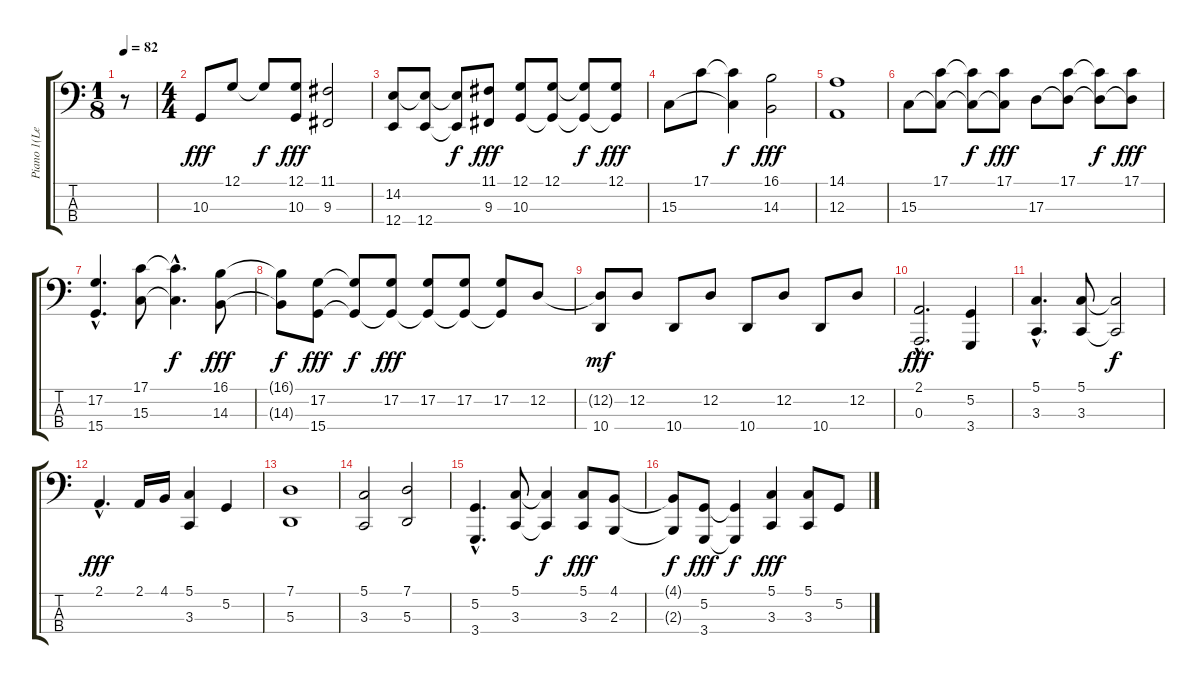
\track ("Piano 1(Left Hand)" "Piano 1(Le") {instrument acousticgrandpiano}
\staff {score tabs}
\tuning (G2 D2 A1 E1) {hide}
\ts (1 8)
\tempo 82
\clef f4
\ks c
r.8{dy fff instrument acousticgrandpiano} |
\ts (4 4)
10.3.8 12.1.8 12.1{t}.8{dy f} (12.1 10.3).8{dy fff} (11.1 9.3).2 |
(14.2 12.4).8 (14.2{t} 12.4).8 (14.2{t} 12.4{t}).8{dy f} (11.1 9.3).8{dy fff} (12.1 10.3).8 (12.1 10.3{t}).8 (12.1{t} 10.3{t}).8{dy f} (12.1 10.3{t}).8{dy fff} |
15.3.8 17.1.8 (17.1{t} 15.3{t}).4{dy f} (16.1 14.3).2{dy fff} |
(14.1 12.3).1 |
15.3.8 (17.1 15.3{t}).8 (17.1{t} 15.3{t}).8{dy f} (17.1 15.3{t}).8{dy fff} 17.3.8 (17.1 17.3{t}).8 (17.1{t} 17.3{t}).8{dy f} (17.1 17.3{t}).8{dy fff} |
(17.2{hac} 15.4{hac}).4{d} (17.1 15.3).8 (17.1{hac t} 15.3{hac t}).4{d dy f} (16.1 14.3).8{dy fff} |
(16.1{t} 14.3{t}).8{dy f} (17.2 15.4).8{dy fff} (17.2{t} 15.4{t}).8{dy f} (17.2 15.4{t}).8{dy fff} (17.2 15.4{t}).8 (17.2 15.4{t}).8 (17.2 15.4{t}).8 12.2.8 |
(12.2{t} 10.4).8{dy mf} 12.2.8 10.4.8 12.2.8 10.4.8 12.2.8 10.4.8 12.2.8 |
(2.1{hac} 0.3{hac}).2{d dy fff} (5.2 3.4).4 |
(5.1{hac} 3.3{hac}).4{d} (5.1 3.3).8 (5.1{t} 3.3{t}).2{dy f} |
2.1{hac}.4{d dy fff} 2.1.16 4.1.16 (5.1 3.3).4 5.2.4 |
(7.1 5.3).1 |
(5.1 3.3).2 (7.1 5.3).2 |
(5.2{hac} 3.4{hac}).4{d} (5.1 3.3).8 (5.1{t} 3.3{t}).4{dy f} (5.1 3.3).8{dy fff} (4.1 2.3).8 |
(4.1{t} 2.3{t}).8{dy f} (5.2 3.4).8{dy fff} (5.2{t} 3.4{t}).4{dy f} (5.1 3.3).4{dy fff} (5.1 3.3).8 5.2.8
